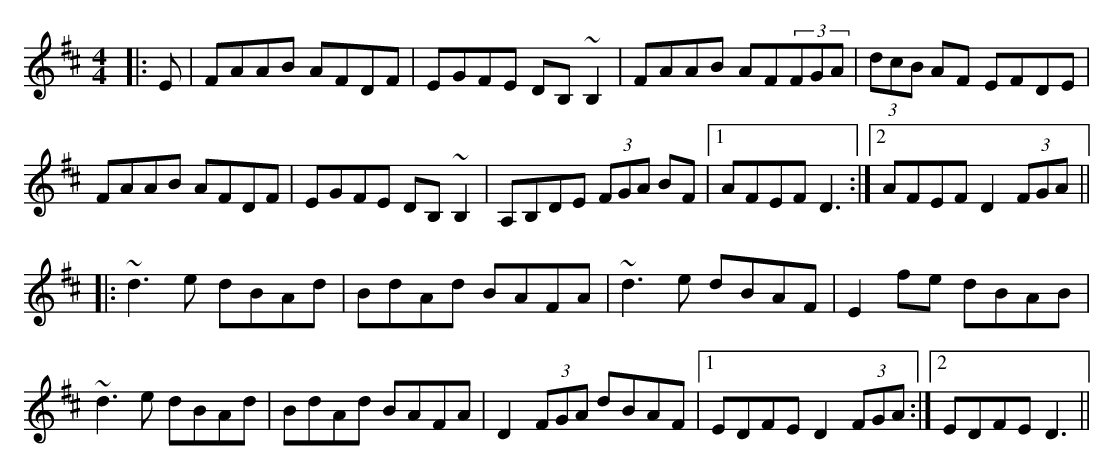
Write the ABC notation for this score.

X:1
M:4/4
K:D
|:E|FAAB AFDF|EGFE DB,~B,2|FAAB AF(3FGA|(3dcB AF EFDE|
FAAB AFDF|EGFE DB,~B,2|A,B,DE (3FGA BF|1 AFEF D3:|2 AFEF D2(3FGA||
|:~d3e dBAd|BdAd BAFA|~d3e dBAF|E2fe dBAB|
~d3e dBAd|BdAd BAFA|D2(3FGA dBAF|1 EDFE D2(3FGA:|2 EDFE D3||
